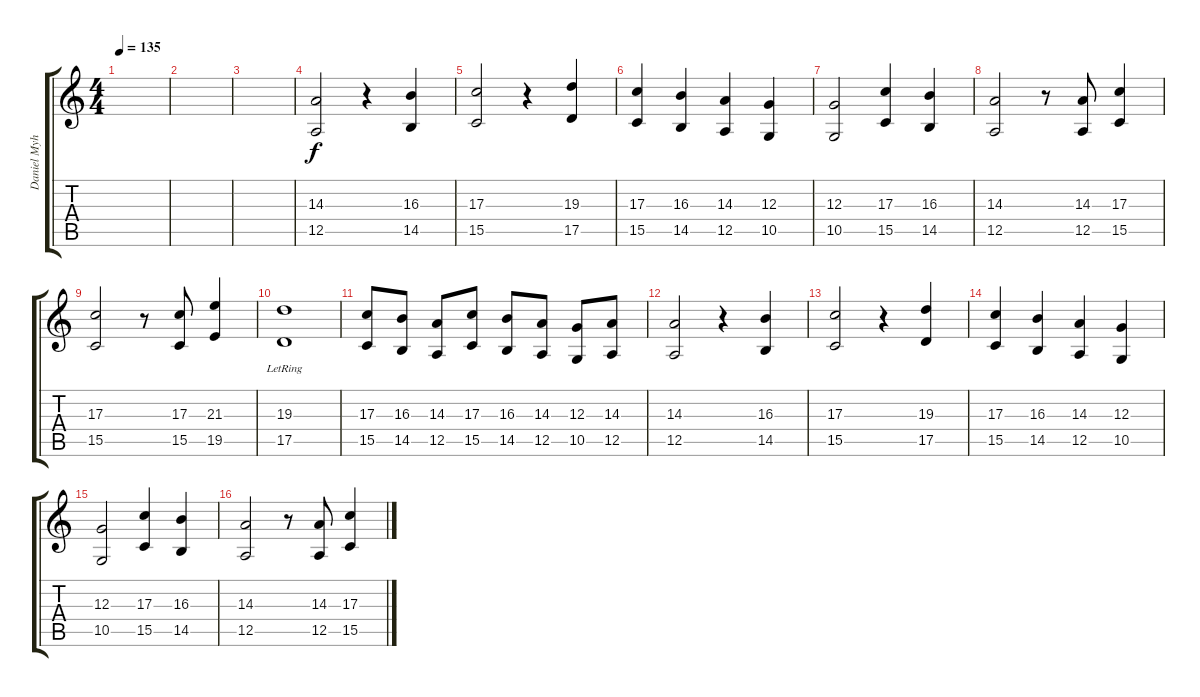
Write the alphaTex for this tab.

\track ("Daniel Myhr" "Daniel Myh") {instrument stringensemble1}
\staff {score tabs}
\tuning (E4 B3 G3 D3 A2 E2) {hide}
\ts (4 4)
\tempo 135
\clef g2
\ks c
|
|
|
(14.3 12.5).2 r.4 (16.3 14.5).4 |
(17.3 15.5).2 r.4 (19.3 17.5).4 |
(17.3 15.5).4 (16.3 14.5).4 (14.3 12.5).4 (12.3 10.5).4 |
(12.3 10.5).2 (17.3 15.5).4 (16.3 14.5).4 |
(14.3 12.5).2 r.8 (14.3 12.5).8 (17.3 15.5).4 |
(17.3 15.5).2 r.8 (17.3 15.5).8 (21.3 19.5).4 |
(19.3 17.5{lr}).1 |
(17.3 15.5).8 (16.3 14.5).8 (14.3 12.5).8 (17.3 15.5).8 (16.3 14.5).8 (14.3 12.5).8 (12.3 10.5).8 (14.3 12.5).8 |
(14.3 12.5).2 r.4 (16.3 14.5).4 |
(17.3 15.5).2 r.4 (19.3 17.5).4 |
(17.3 15.5).4 (16.3 14.5).4 (14.3 12.5).4 (12.3 10.5).4 |
(12.3 10.5).2 (17.3 15.5).4 (16.3 14.5).4 |
(14.3 12.5).2 r.8 (14.3 12.5).8 (17.3 15.5).4
